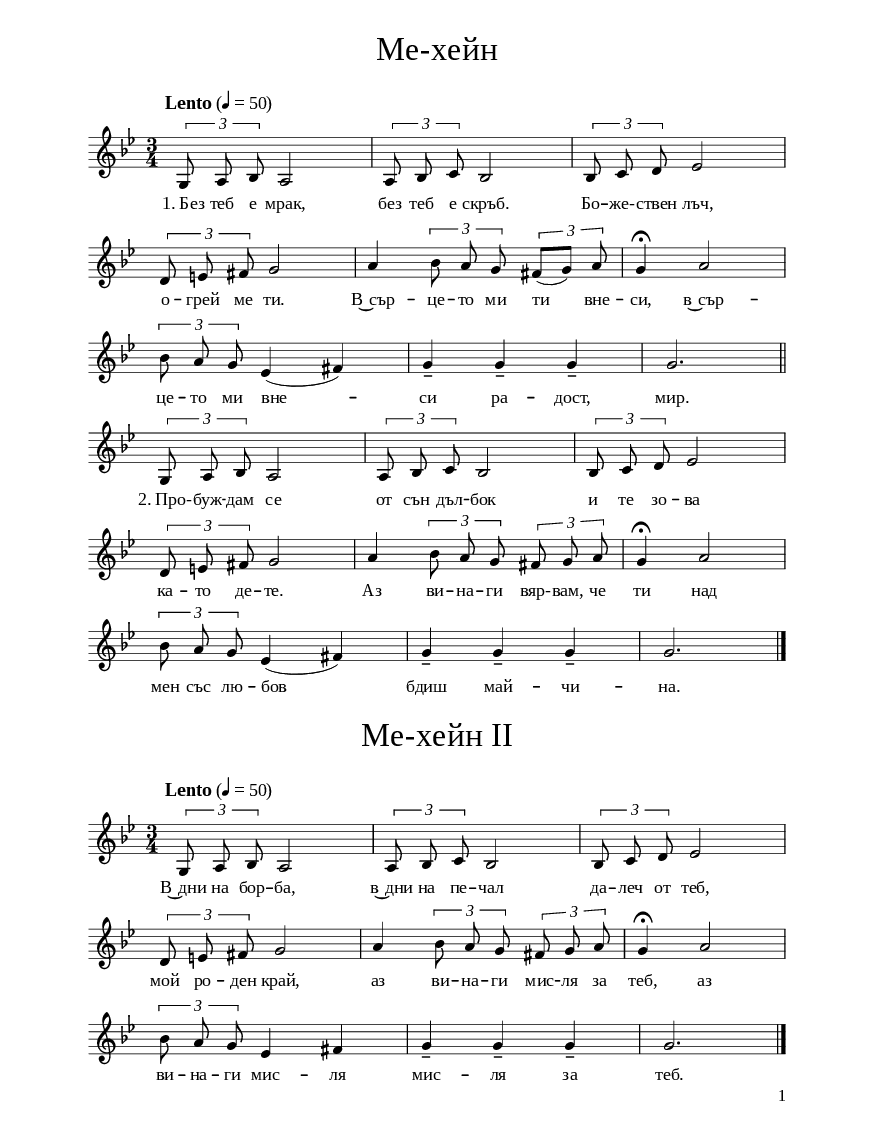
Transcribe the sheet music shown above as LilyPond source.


\version "2.24.4"

% include paper part and global functions
\include "include/globals.ily"

\bookpart {
  \label #'ref175_2
  \tocItem \markup "Ме-хейн"

  \paper {
    print-all-headers = ##t
    print-page-number = ##t
    print-first-page-number = ##t

    % put page numbers on the bottom
    oddHeaderMarkup = \markup ""
    evenHeaderMarkup = \markup ""
    oddFooterMarkup = \markup
    \fill-line {
      ""
      \if \should-print-page-number \fromproperty #'page:page-number-string
    }
    evenFooterMarkup = \markup
    \fill-line {
      \if \should-print-page-number \fromproperty #'page:page-number-string
      ""
    }

    left-margin = 1.5\cm
    right-margin = 1.5\cm
    top-margin = 1.6\cm
    bottom-margin = 1.2\cm
    ragged-bottom = ##t % do not spread the staves to fill the whole vertical space

    % change distance between staves
    system-system-spacing =
    #'((basic-distance . 10)
       (minimum-distance . 6)
       (padding . 1)
       (stretchability . 12))
    markup-system-spacing =
    #'((basic-distance . 10)
       (minimum-distance . 6)
       (padding . 0)
       (stretchability . 12))
  }
  \score {
      \layout {
        indent = 0.0\cm % remove first line indentation
        ragged-last = ##f % do spread last line to fill the whole space
        \override Staff.BarLine.thick-thickness = #4 %make the end and repeat bars thiner
        \override Score.VoltaBracket.font-size = #-1.7 % make the repeat number fontsize smaller
        

        \context {
          \Score
          \omit BarNumber %remove bar numbers
          \override KeySignature.X-offset = #-1.2 % decrease keysigniture offset
          \override TimeSignature.X-offset = #-1.8 % decrease time signiture offset
          \override MetronomeMark.font-size = #1.5 % increase the tempo fontsize
          \override TupletNumber.font-size = #0.4 % increase the triol number

        } % context

        \context {
          % change staff size
          \Staff
          fontSize = #+0 % affects notes size only
          \override StaffSymbol.staff-space = #(magstep -3)
          \override StaffSymbol.thickness = #0.5
          \override BarLine.hair-thickness = #1
          %\override StaffSymbol.ledger-line-thickness = #'(0 . 0)
        }

        \context {
          % adjust space between staff and lyrics and between the two lyric lines
          \Lyrics
          \override VerticalAxisGroup.nonstaff-relatedstaff-spacing = #'((padding . 0.8))
          \override VerticalAxisGroup.nonstaff-nonstaff-spacing = #'((minimum-distance . 2))
          includeGraceNotes = ##t
        }
      } % layout

    \new Voice \absolute {
      \clef treble
      \key g \minor
      \time 3/4
      \tempoFunc "Lento" 4 "50"
      \autoBeamOff


      \times 2/3  {
        g8  a8 bes8
      }
      a2 | % 2

      \times 2/3  {
        a8  bes8 c'8
      }
      bes2 | % 3

      \times 2/3  {
        bes8  c'8 d'8
      }
      es'2 \break | % 4

      \times 2/3  {
        d'8  e'8 fis'8
      }
      g'2 | % 5
      a'4
      \times 2/3  {
        bes'8  a'8 g'8
      }

      \times 2/3  {
        fis'8 ( [g'8])  a'8
      }
      | % 6
      g'4 ^\fermata a'2 \break | % 7

      \times 2/3  {
        bes'8  a'8 g'8
      }
      \slurSolid
      es'4

      ( fis'4 )| % 8
      g'4 -- g'4 -- g'4 -- | % 9
      g'2. \bar "||" \break


      \times 2/3  {
        g8  a8 bes8
      }
      a2 | % 2

      \times 2/3  {
        a8  bes8 c'8
      }
      bes2 | % 3

      \times 2/3  {
        bes8  c'8 d'8
      }
      es'2 \break | % 4

      \times 2/3  {
        d'8  e'8 fis'8
      }
      g'2 | % 5
      a'4
      \times 2/3  {
        bes'8  a'8 g'8
      }

      \times 2/3  {
        fis'8 g'8  a'8
      }
      | % 6
      g'4 ^\fermata a'2 \break | % 7

      \times 2/3  {
        bes'8  a'8 g'8
      }
      es'4

      (fis'4) | % 8
      g'4 -- g'4 -- g'4 -- | % 9
      g'2. \bar "|."
    }

    \addlyrics {
      "1. Без" теб е мрак, без теб е скръб. Бо -- "же-" -- ствен лъч,
      о -- грей ме ти. В~сър -- це -- то ми ти вне -- си, в~сър -- це -- то ми вне -- си ра -- дост, мир.
      "2. Про-" -- буж -- дам се от сън дъл -- бок и те зо -- ва  ка -- то  де -- те.
      Аз  ви -- на -- ги  "вяр-" -- вам,  че  ти над  мен  със лю -- бов  бдиш  май -- чи -- на.
    }

    \header {
      title = \titleFunc #'ref_desc_17 "Ме-хейн" "Me-hejn"
    }

    \midi{}

  } % score

  \tocItem \markup "Ме-хейн II"
  \label #'ref175_2_2

  \score {
      \layout {
        indent = 0.0\cm % remove first line indentation
        ragged-last = ##f % do spread last line to fill the whole space
        \override Staff.BarLine.thick-thickness = #4 %make the end and repeat bars thiner
        \override Score.VoltaBracket.font-size = #-1.7 % make the repeat number fontsize smaller
        

        \context {
          \Score
          \omit BarNumber %remove bar numbers
          \override KeySignature.X-offset = #-1.2 % decrease keysigniture offset
          \override TimeSignature.X-offset = #-1.8 % decrease time signiture offset
          \override MetronomeMark.font-size = #1.5 % increase the tempo fontsize
          \override TupletNumber.font-size = #0.4 % increase the triol number

        } % context

        \context {
          % change staff size
          \Staff
          fontSize = #+0 % affects notes size only
          \override StaffSymbol.staff-space = #(magstep -3)
          \override StaffSymbol.thickness = #0.5
          \override BarLine.hair-thickness = #1
          %\override StaffSymbol.ledger-line-thickness = #'(0 . 0)
        }

        \context {
          % adjust space between staff and lyrics and between the two lyric lines
          \Lyrics
          \override VerticalAxisGroup.nonstaff-relatedstaff-spacing = #'((padding . 0.8))
          \override VerticalAxisGroup.nonstaff-nonstaff-spacing = #'((minimum-distance . 2))
          includeGraceNotes = ##t
        }
      } % layout

    \new Voice \absolute {
      \clef treble
      \key g \minor
      \time 3/4
      \tempoFunc "Lento" 4 "50"
      \autoBeamOff


      \times 2/3  {
        g8  a8 bes8
      }
      a2 | % 2

      \times 2/3  {
        a8  bes8 c'8
      }
      bes2 | % 3

      \times 2/3  {
        bes8  c'8 d'8
      }
      es'2 \break | % 4

      \times 2/3  {
        d'8  e'8 fis'8
      }
      g'2 | % 5
      a'4
      \times 2/3  {
        bes'8  a'8 g'8
      }

      \times 2/3  {
        fis'8  g'8  a'8
      }
      | % 6
      g'4 ^\fermata a'2 \break | % 7

      \times 2/3  {
        bes'8  a'8 g'8
      }
      \slurSolid
      es'4

      fis'4 | % 8
      g'4 -- g'4 -- g'4 -- | % 9
      g'2. \bar "|." \break



    }

    \addlyrics {
      В~дни на бор -- ба, в~дни на пе -- чал да -- леч от теб,
      мой ро -- ден край, аз ви -- на -- ги мис -- ля за теб, 
      аз ви -- на -- ги мис -- ля  мис -- ля за теб.
    }

    \header {
      title = \titleFunc #'ref_desc_17 "Ме-хейн II" "Me-hejn II"
    }

    \midi{}

  } % score







} % bookpart